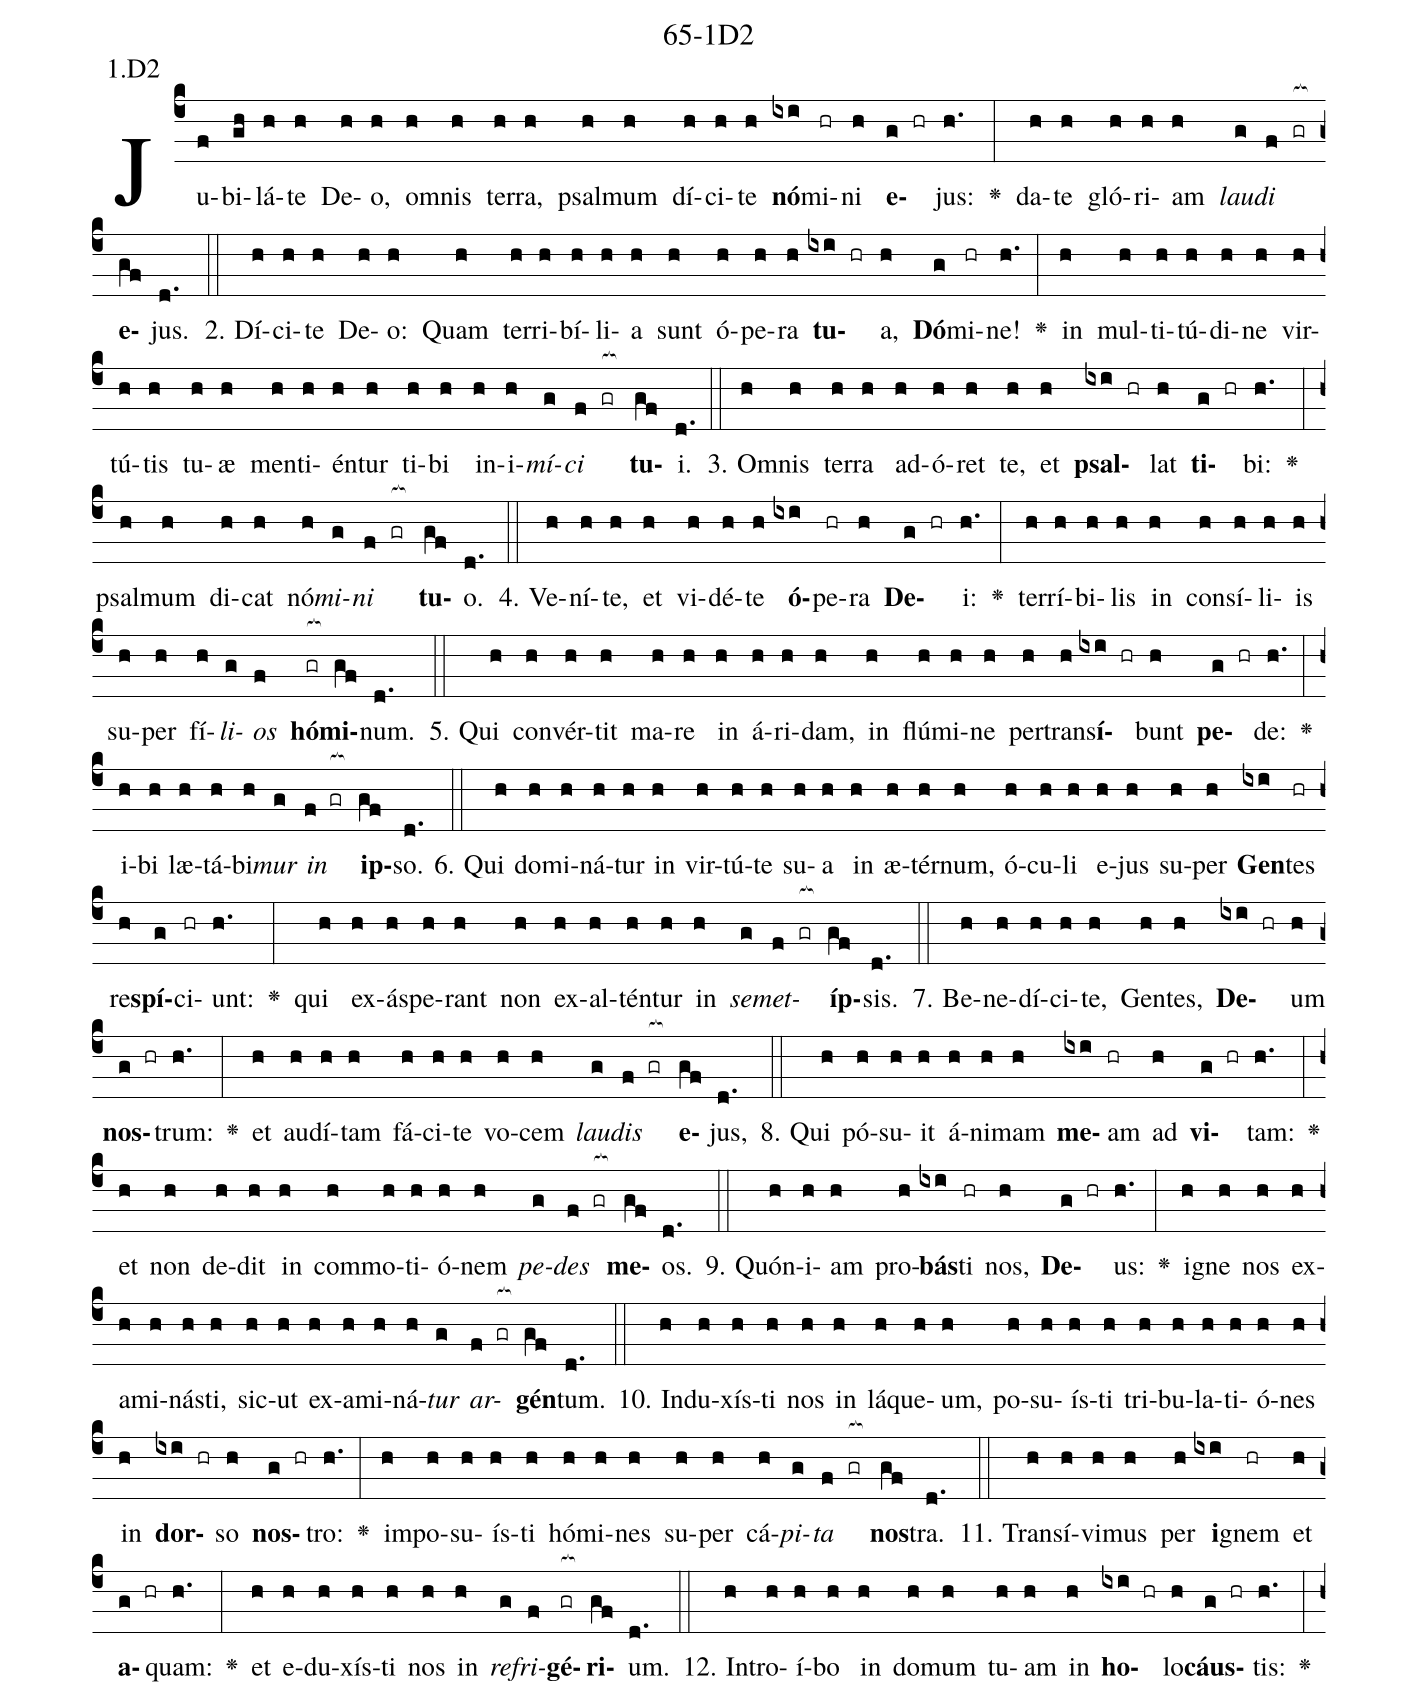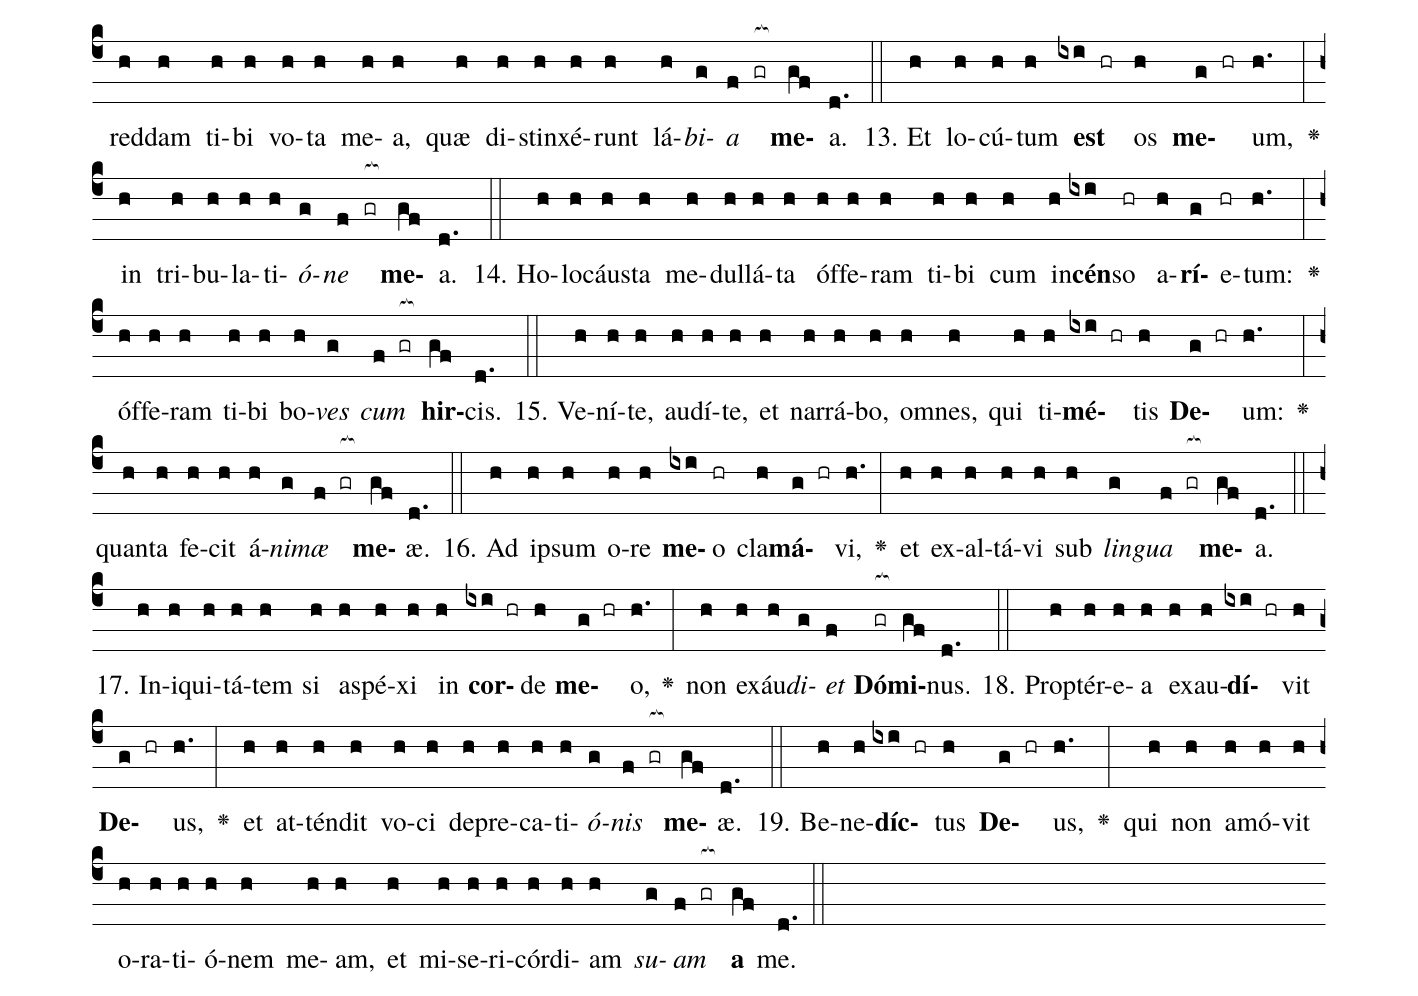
name: 65-1D2;
annotation: 1.D2;
%%
(c4)Ju(f)bi(gh)lá(h)te(h) De(h)o,(h) om(h)nis(h) ter(h)ra,(h) psal(h)mum(h) dí(h)ci(h)te(h) <b>nó</b>(ixi)mi(hr)ni(h) <b>e</b>(g hr)jus:(h.) <v>\greheightstar</v>(:) da(h)te(h) gló(h)ri(h)am(h) <i>lau</i>(g)<i>di</i>(f gr[ocb:1{]) <b>e</b>(gf[ocb:0}])jus.(d.) (::)
2. Dí(h)ci(h)te(h) De(h)o:(h) Quam(h) ter(h)ri(h)bí(h)li(h)a(h) sunt(h) ó(h)pe(h)ra(h) <b>tu</b>(ixi hr)a,(h) <b>Dó</b>(g)mi(hr)ne!(h.) <v>\greheightstar</v>(:) in(h) mul(h)ti(h)tú(h)di(h)ne(h) vir(h)tú(h)tis(h) tu(h)æ(h) men(h)ti(h)én(h)tur(h) ti(h)bi(h) in(h)i(h)<i>mí</i>(g)<i>ci</i>(f gr[ocb:1{]) <b>tu</b>(gf[ocb:0}])i.(d.) (::)
3. Om(h)nis(h) ter(h)ra(h) ad(h)ó(h)ret(h) te,(h) et(h) <b>psal</b>(ixi hr)lat(h) <b>ti</b>(g hr)bi:(h.) <v>\greheightstar</v>(:) psal(h)mum(h) di(h)cat(h) nó(h)<i>mi</i>(g)<i>ni</i>(f gr[ocb:1{]) <b>tu</b>(gf[ocb:0}])o.(d.) (::)
4. Ve(h)ní(h)te,(h) et(h) vi(h)dé(h)te(h) <b>ó</b>(ixi)pe(hr)ra(h) <b>De</b>(g hr)i:(h.) <v>\greheightstar</v>(:) ter(h)rí(h)bi(h)lis(h) in(h) con(h)sí(h)li(h)is(h) su(h)per(h) fí(h)<i>li</i>(g)<i>os</i>(f) <b>hó</b>(gr[ocb:1{])<b>mi</b>(gf[ocb:0}])num.(d.) (::)
5. Qui(h) con(h)vér(h)tit(h) ma(h)re(h) in(h) á(h)ri(h)dam,(h) in(h) flú(h)mi(h)ne(h) per(h)trans(h)<b>í</b>(ixi hr)bunt(h) <b>pe</b>(g hr)de:(h.) <v>\greheightstar</v>(:) i(h)bi(h) læ(h)tá(h)bi(h)<i>mur</i>(g) <i>in</i>(f gr[ocb:1{]) <b>ip</b>(gf[ocb:0}])so.(d.) (::)
6. Qui(h) do(h)mi(h)ná(h)tur(h) in(h) vir(h)tú(h)te(h) su(h)a(h) in(h) æ(h)tér(h)num,(h) ó(h)cu(h)li(h) e(h)jus(h) su(h)per(h) <b>Gen</b>(ixi)tes(hr) re(h)<b>spí</b>(g)ci(hr)unt:(h.) <v>\greheightstar</v>(:) qui(h) ex(h)ás(h)pe(h)rant(h) non(h) ex(h)al(h)tén(h)tur(h) in(h) <i>se</i>(g)<i>met</i>(f gr[ocb:1{])<b>íp</b>(gf[ocb:0}])sis.(d.) (::)
7. Be(h)ne(h)dí(h)ci(h)te,(h) Gen(h)tes,(h) <b>De</b>(ixi hr)um(h) <b>nos</b>(g hr)trum:(h.) <v>\greheightstar</v>(:) et(h) au(h)dí(h)tam(h) fá(h)ci(h)te(h) vo(h)cem(h) <i>lau</i>(g)<i>dis</i>(f gr[ocb:1{]) <b>e</b>(gf[ocb:0}])jus,(d.) (::)
8. Qui(h) pó(h)su(h)it(h) á(h)ni(h)mam(h) <b>me</b>(ixi)am(hr) ad(h) <b>vi</b>(g hr)tam:(h.) <v>\greheightstar</v>(:) et(h) non(h) de(h)dit(h) in(h) com(h)mo(h)ti(h)ó(h)nem(h) <i>pe</i>(g)<i>des</i>(f gr[ocb:1{]) <b>me</b>(gf[ocb:0}])os.(d.) (::)
9. Quón(h)i(h)am(h) pro(h)<b>bás</b>(ixi)ti(hr) nos,(h) <b>De</b>(g hr)us:(h.) <v>\greheightstar</v>(:) i(h)gne(h) nos(h) ex(h)a(h)mi(h)nás(h)ti,(h) sic(h)ut(h) ex(h)a(h)mi(h)ná(h)<i>tur</i>(g) <i>ar</i>(f gr[ocb:1{])<b>gén</b>(gf[ocb:0}])tum.(d.) (::)
10. In(h)du(h)xís(h)ti(h) nos(h) in(h) lá(h)que(h)um,(h) po(h)su(h)ís(h)ti(h) tri(h)bu(h)la(h)ti(h)ó(h)nes(h) in(h) <b>dor</b>(ixi hr)so(h) <b>nos</b>(g hr)tro:(h.) <v>\greheightstar</v>(:) im(h)po(h)su(h)ís(h)ti(h) hó(h)mi(h)nes(h) su(h)per(h) cá(h)<i>pi</i>(g)<i>ta</i>(f gr[ocb:1{]) <b>nos</b>(gf[ocb:0}])tra.(d.) (::)
11. Trans(h)í(h)vi(h)mus(h) per(h) <b>i</b>(ixi)gnem(hr) et(h) <b>a</b>(g hr)quam:(h.) <v>\greheightstar</v>(:) et(h) e(h)du(h)xís(h)ti(h) nos(h) in(h) <i>re</i>(g)<i>fri</i>(f)<b>gé</b>(gr[ocb:1{])<b>ri</b>(gf[ocb:0}])um.(d.) (::)
12. In(h)tro(h)í(h)bo(h) in(h) do(h)mum(h) tu(h)am(h) in(h) <b>ho</b>(ixi hr)lo(h)<b>cáus</b>(g hr)tis:(h.) <v>\greheightstar</v>(:) red(h)dam(h) ti(h)bi(h) vo(h)ta(h) me(h)a,(h) quæ(h) di(h)stin(h)xé(h)runt(h) lá(h)<i>bi</i>(g)<i>a</i>(f gr[ocb:1{]) <b>me</b>(gf[ocb:0}])a.(d.) (::)
13. Et(h) lo(h)cú(h)tum(h) <b>est</b>(ixi hr) os(h) <b>me</b>(g hr)um,(h.) <v>\greheightstar</v>(:) in(h) tri(h)bu(h)la(h)ti(h)<i>ó</i>(g)<i>ne</i>(f gr[ocb:1{]) <b>me</b>(gf[ocb:0}])a.(d.) (::)
14. Ho(h)lo(h)cáus(h)ta(h) me(h)dul(h)lá(h)ta(h) óf(h)fe(h)ram(h) ti(h)bi(h) cum(h) in(h)<b>cén</b>(ixi)so(hr) a(h)<b>rí</b>(g)e(hr)tum:(h.) <v>\greheightstar</v>(:) óf(h)fe(h)ram(h) ti(h)bi(h) bo(h)<i>ves</i>(g) <i>cum</i>(f gr[ocb:1{]) <b>hir</b>(gf[ocb:0}])cis.(d.) (::)
15. Ve(h)ní(h)te,(h) au(h)dí(h)te,(h) et(h) nar(h)rá(h)bo,(h) om(h)nes,(h) qui(h) ti(h)<b>mé</b>(ixi hr)tis(h) <b>De</b>(g hr)um:(h.) <v>\greheightstar</v>(:) quan(h)ta(h) fe(h)cit(h) á(h)<i>ni</i>(g)<i>mæ</i>(f gr[ocb:1{]) <b>me</b>(gf[ocb:0}])æ.(d.) (::)
16. Ad(h) ip(h)sum(h) o(h)re(h) <b>me</b>(ixi)o(hr) cla(h)<b>má</b>(g hr)vi,(h.) <v>\greheightstar</v>(:) et(h) ex(h)al(h)tá(h)vi(h) sub(h) <i>lin</i>(g)<i>gua</i>(f gr[ocb:1{]) <b>me</b>(gf[ocb:0}])a.(d.) (::)
17. In(h)i(h)qui(h)tá(h)tem(h) si(h) a(h)spé(h)xi(h) in(h) <b>cor</b>(ixi hr)de(h) <b>me</b>(g hr)o,(h.) <v>\greheightstar</v>(:) non(h) ex(h)áu(h)<i>di</i>(g)<i>et</i>(f) <b>Dó</b>(gr[ocb:1{])<b>mi</b>(gf[ocb:0}])nus.(d.) (::)
18. Prop(h)tér(h)e(h)a(h) ex(h)au(h)<b>dí</b>(ixi hr)vit(h) <b>De</b>(g hr)us,(h.) <v>\greheightstar</v>(:) et(h) at(h)tén(h)dit(h) vo(h)ci(h) de(h)pre(h)ca(h)ti(h)<i>ó</i>(g)<i>nis</i>(f gr[ocb:1{]) <b>me</b>(gf[ocb:0}])æ.(d.) (::)
19. Be(h)ne(h)<b>díc</b>(ixi hr)tus(h) <b>De</b>(g hr)us,(h.) <v>\greheightstar</v>(:) qui(h) non(h) a(h)mó(h)vit(h) o(h)ra(h)ti(h)ó(h)nem(h) me(h)am,(h) et(h) mi(h)se(h)ri(h)cór(h)di(h)am(h) <i>su</i>(g)<i>am</i>(f gr[ocb:1{]) <b>a</b>(gf[ocb:0}]) me.(d.) (::)
